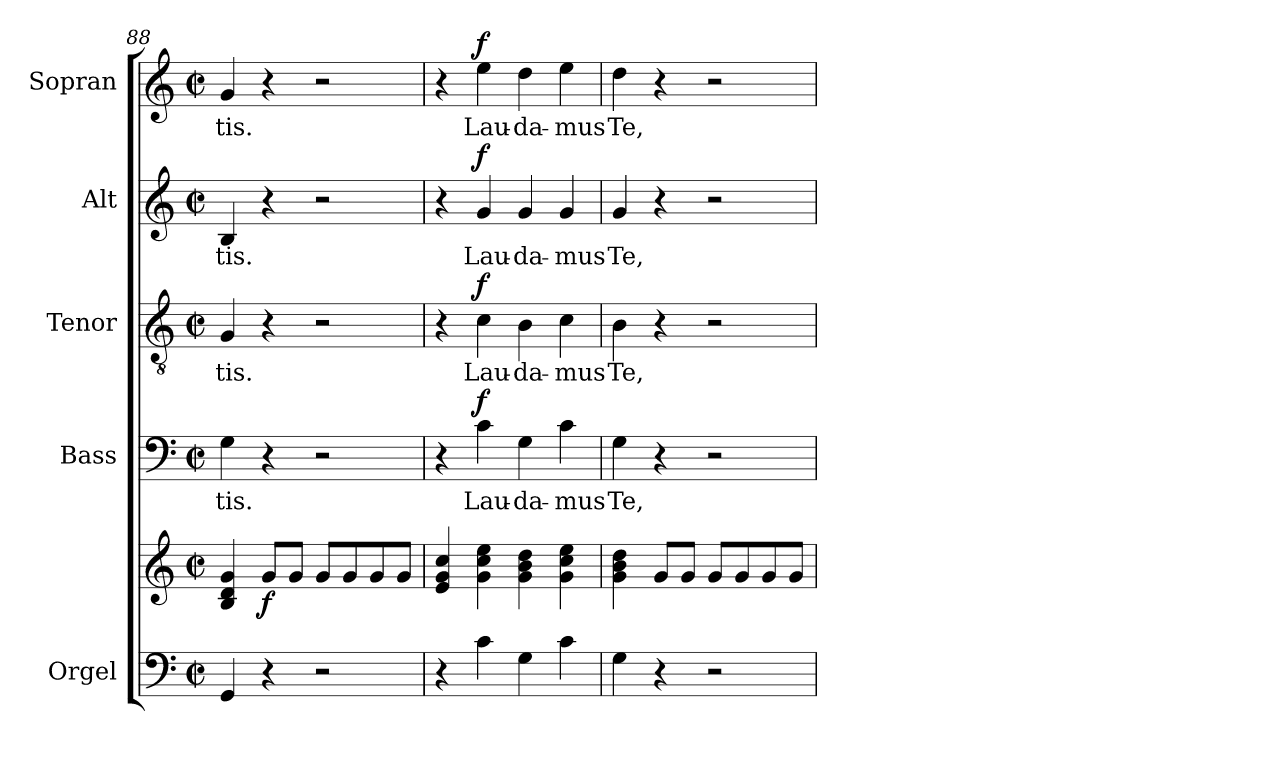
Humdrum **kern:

**kern	**kern	**dynam	**kern	**text	**dynam	**kern	**text	**dynam	**kern	**text	**dynam	**kern	**text	**dynam
*part5	*part5	*part5	*part4	*part4	*part4	*part3	*part3	*part3	*part2	*part2	*part2	*part1	*part1	*part1
*staff6	*staff5	*staff5/6	*staff4	*staff4	*staff4	*staff3	*staff3	*staff3	*staff2	*staff2	*staff2	*staff1	*staff1	*staff1
*I"Orgel	*	*	*I"Bass	*	*	*I"Tenor	*	*	*I"Alt	*	*	*I"Sopran	*	*
*I'Org.	*	*	*I'B	*	*	*I'T	*	*	*I'A	*	*	*I'S	*	*
*clefF4	*clefG2	*	*clefF4	*	*	*clefGv2	*	*	*clefG2	*	*	*clefG2	*	*
*k[]	*k[]	*	*k[]	*	*	*k[]	*	*	*k[]	*	*	*k[]	*	*
*C:	*C:	*	*C:	*	*	*C:	*	*	*C:	*	*	*C:	*	*
*M2/2	*M2/2	*	*M2/2	*	*	*M2/2	*	*	*M2/2	*	*	*M2/2	*	*
*met(c|)	*met(c|)	*	*met(c|)	*	*	*met(c|)	*	*	*met(c|)	*	*	*met(c|)	*	*
=88	=88	=88	=88	=88	=88	=88	=88	=88	=88	=88	=88	=88	=88	=88
!	!	!	!	!LO:LY:b	!	!	!LO:LY:b	!	!	!LO:LY:b	!	!	!LO:LY:b	!
4GG/	4B/ 4d/ 4g/	.	4G\	-tis.	.	4G/	-tis.	.	4B/	-tis.	.	4g/	-tis.	.
!	!	!LO:DY:b	!	!	!	!	!	!	!	!	!	!	!	!
4r	8g/L	f	4r	.	.	4r	.	.	4r	.	.	4r	.	.
.	8g/J	.	.	.	.	.	.	.	.	.	.	.	.	.
2r	8g/L	.	2r	.	.	2r	.	.	2r	.	.	2r	.	.
.	8g/	.	.	.	.	.	.	.	.	.	.	.	.	.
.	8g/	.	.	.	.	.	.	.	.	.	.	.	.	.
.	8g/J	.	.	.	.	.	.	.	.	.	.	.	.	.
!!LO:PB:g=z
=89	=89	=89	=89	=89	=89	=89	=89	=89	=89	=89	=89	=89	=89	=89
4r	4e/ 4g/ 4cc/	.	4r	.	.	4r	.	.	4r	.	.	4r	.	.
!	!	!	!	!LO:LY:b	!LO:DY:a	!	!LO:LY:b	!LO:DY:a	!	!LO:LY:b	!LO:DY:a	!	!LO:LY:b	!LO:DY:a
4c\	4g\ 4cc\ 4ee\	.	4c\	Lau-	f	4c\	Lau-	f	4g/	Lau-	f	4ee\	Lau-	f
!	!	!	!	!LO:LY:b	!	!	!LO:LY:b	!	!	!LO:LY:b	!	!	!LO:LY:b	!
4G\	4g\ 4b\ 4dd\	.	4G\	-da-	.	4B\	-da-	.	4g/	-da-	.	4dd\	-da-	.
!	!	!	!	!LO:LY:b	!	!	!LO:LY:b	!	!	!LO:LY:b	!	!	!LO:LY:b	!
4c\	4g\ 4cc\ 4ee\	.	4c\	-mus	.	4c\	-mus	.	4g/	-mus	.	4ee\	-mus	.
=90	=90	=90	=90	=90	=90	=90	=90	=90	=90	=90	=90	=90	=90	=90
!	!	!	!	!LO:LY:b	!	!	!LO:LY:b	!	!	!LO:LY:b	!	!	!LO:LY:b	!
4G\	4g\ 4b\ 4dd\	.	4G\	Te,	.	4B\	Te,	.	4g/	Te,	.	4dd\	Te,	.
4r	8g/L	.	4r	.	.	4r	.	.	4r	.	.	4r	.	.
.	8g/J	.	.	.	.	.	.	.	.	.	.	.	.	.
2r	8g/L	.	2r	.	.	2r	.	.	2r	.	.	2r	.	.
.	8g/	.	.	.	.	.	.	.	.	.	.	.	.	.
.	8g/	.	.	.	.	.	.	.	.	.	.	.	.	.
.	8g/J	.	.	.	.	.	.	.	.	.	.	.	.	.
=	=	=	=	=	=	=	=	=	=	=	=	=	=	=
*-	*-	*-	*-	*-	*-	*-	*-	*-	*-	*-	*-	*-	*-	*-
